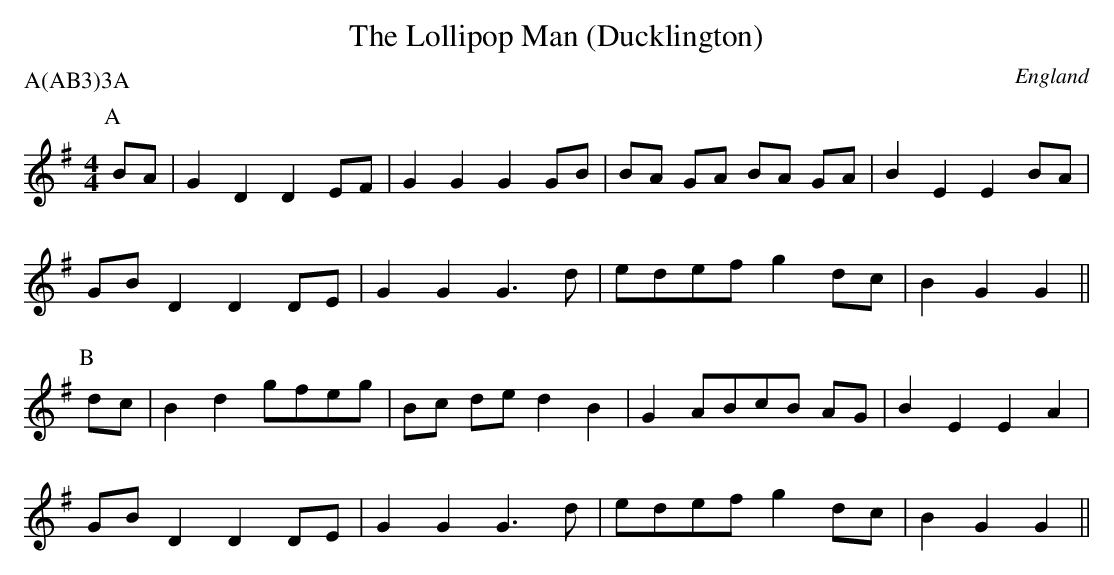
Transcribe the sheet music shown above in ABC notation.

X:1
T:Lollipop Man (Ducklington), The
O:England
L:1/8
M:4/4
P:A(AB3)3A
K:G major
P:A
BA | G2 D2 D2 EF | G2 G2 G2 GB | BA GA  BA GA | B2 E2 E2 BA |
GB D2 D2 DE | G2 G2 G3 d | edef g2 dc | B2 G2 G2 ||
P:B
dc | B2 d2 gfeg | Bc de d2 B2 | G2 ABcB AG | B2 E2 E2 A2 |
GB D2 D2 DE | G2 G2 G3 d | edef g2 dc | B2 G2 G2 ||
